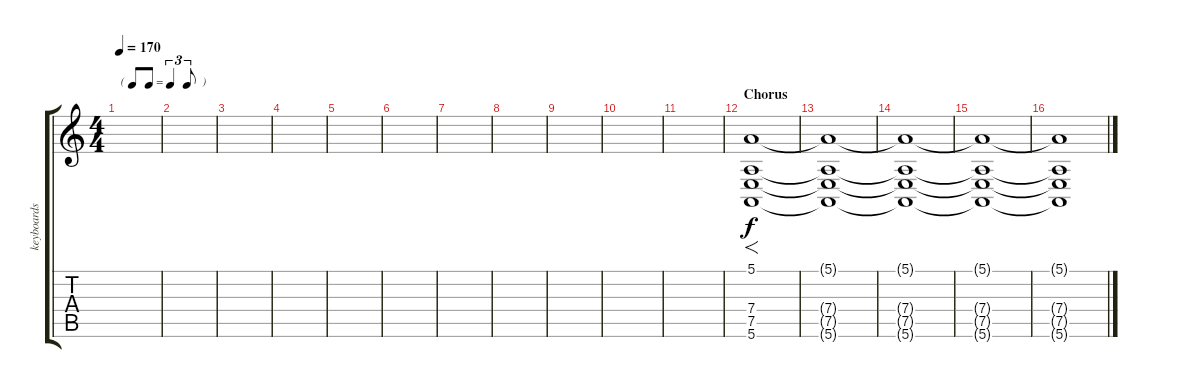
\track ("keyboards" "keyboards") {instrument stringensemble1}
\staff {score tabs}
\tuning (E4 B3 G3 D3 A2 E2) {hide}
\ts (4 4)
\tf triplet8th
\tempo 170
\clef g2
\ks c
|
|
|
|
|
|
|
|
|
|
|
\section ("" "Chorus")
(5.1 7.4 7.5 5.6).1{f} |
(5.1{t} 7.4{t} 7.5{t} 5.6{t}).1 |
(5.1{t} 7.4{t} 7.5{t} 5.6{t}).1 |
(5.1{t} 7.4{t} 7.5{t} 5.6{t}).1 |
(5.1{t} 7.4{t} 7.5{t} 5.6{t}).1
